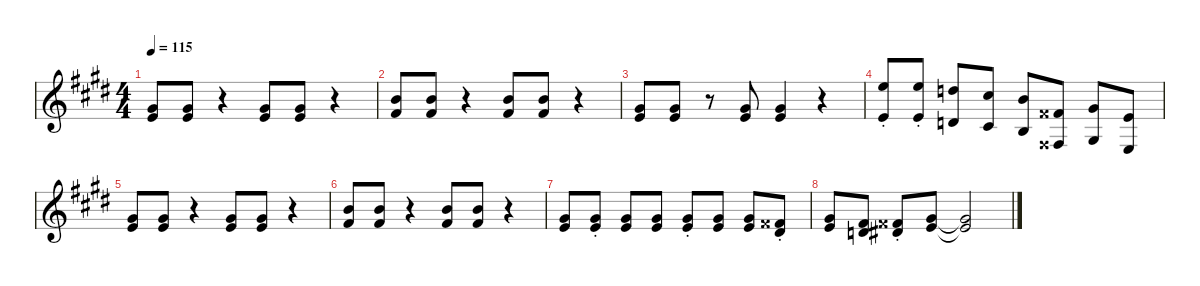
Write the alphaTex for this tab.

\defaultSystemsLayout 8
\hideDynamics
\bracketExtendMode nobrackets
\singleTrackTrackNamePolicy hidden
\multiTrackTrackNamePolicy hidden
\otherSystemsTrackNameOrientation horizontal
\track ("Brass Section" "sax.") {defaultSystemsLayout 8 instrument altosax}
\staff {score}
\tuning (E4 B3 G3 D3 A2 E2)
\displaytranspose 9
\ts (4 4)
\tempo 115
\clef g2
\ks e
(4.3{acc #} 5.4{acc forcenatural}).8{dy f beam Up} (4.3{acc #} 5.4{acc forcenatural}).8{beam Up} r.4{beam Up} (4.3{acc #} 5.4{acc forcenatural}).8{beam Up} (4.3{acc #} 5.4{acc forcenatural}).8{beam Up} r.4{beam Up} |
(7.3{acc forcenatural} 7.4{acc #}).8{beam Up} (7.3{acc forcenatural} 7.4{acc #}).8{beam Up} r.4{beam Up} (7.3{acc forcenatural} 7.4{acc #}).8{beam Up} (7.3{acc forcenatural} 7.4{acc #}).8{beam Up} r.4{beam Up} |
(4.3{acc #} 5.4{acc forcenatural}).8{beam Up} (4.3{acc #} 5.4{acc forcenatural}).8{beam Up} r.8{beam Up} (4.3{acc #} 5.4{acc forcenatural}).8{beam Up} (4.3{acc #} 5.4{acc forcenatural}).4{beam Up} r.4{beam Up} |
(3.1{st acc forcenatural} 0.3{st acc forcenatural}).8{beam Up} (3.1{st acc forcenatural} 0.3{st acc forcenatural}).8{beam Up} (6.2{acc forcenatural} 3.4{acc forcenatural}).8{beam Up} (5.2{acc #} 2.4{acc #}).8{beam Up} (3.2{acc forcenatural} 0.4{acc forcenatural}).8{beam Up} (3.3{acc x} 1.5{acc x}).8{beam Up} (4.3{acc #} 2.5{acc #}).8{beam Up} (5.4{acc forcenatural} 3.6{acc forcenatural}).8{beam Up} |
(4.3{acc #} 5.4{acc forcenatural}).8{beam Up} (4.3{acc #} 5.4{acc forcenatural}).8{beam Up} r.4{beam Up} (4.3{acc #} 5.4{acc forcenatural}).8{beam Up} (4.3{acc #} 5.4{acc forcenatural}).8{beam Up} r.4{beam Up} |
(7.3{acc forcenatural} 7.4{acc #}).8{beam Up} (7.3{acc forcenatural} 7.4{acc #}).8{beam Up} r.4{beam Up} (7.3{acc forcenatural} 7.4{acc #}).8{beam Up} (7.3{acc forcenatural} 7.4{acc #}).8{beam Up} r.4{beam Up} |
(4.3{acc #} 5.4{acc forcenatural}).8{beam Up} (4.3{st acc #} 5.4{st acc forcenatural}).8{beam Up} (4.3{acc #} 5.4{acc forcenatural}).8{beam Up} (4.3{acc #} 5.4{acc forcenatural}).8{beam Up} (4.3{st acc #} 5.4{st acc forcenatural}).8{beam Up} (4.3{acc #} 5.4{acc forcenatural}).8{beam Up} (4.3{acc #} 5.4{acc forcenatural}).8{beam Up} (3.3{st acc x} 4.4{st acc #}).8{beam Up} |
(4.3{acc #} 5.4{acc forcenatural}).8{beam Up} (2.3{acc #} 3.4{acc forcenatural}).8{beam Up} (3.3{st acc x} 4.4{st acc #}).8{beam Up} (4.3{acc #} 5.4{acc forcenatural}).8{beam Up} (4.3{t acc #} 5.4{t acc forcenatural}).2{beam Up}
